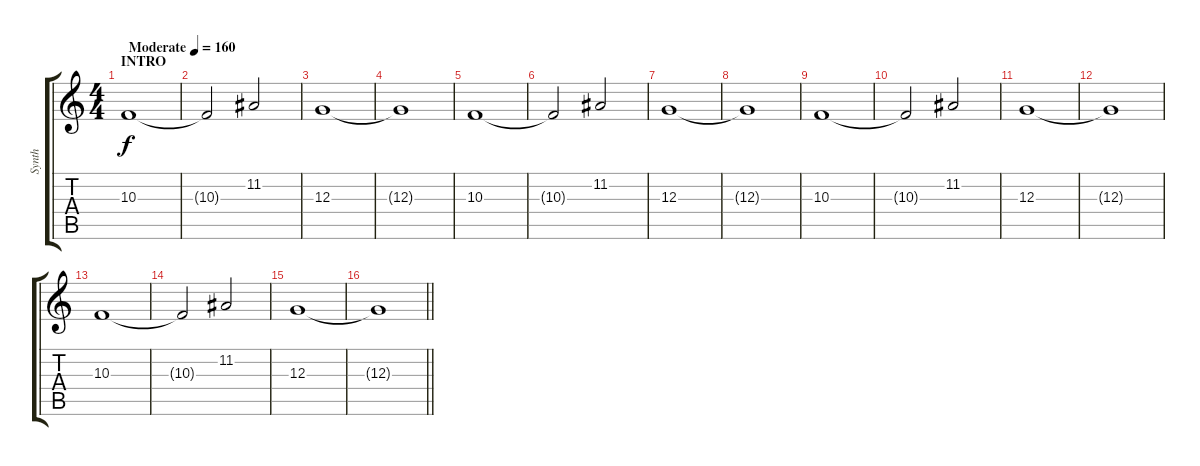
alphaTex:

\track ("Synth" "Synth") {instrument synthstrings1}
\staff {score tabs}
\tuning (E4 B3 G3 D3 A2 E2) {hide}
\ts (4 4)
\section ("" "INTRO")
\tempo (160 "Moderate")
\clef g2
\ks c
10.3.1{dy f instrument synthstrings1} |
10.3{t}.2 11.2.2 |
12.3.1 |
12.3{t}.1 |
10.3.1 |
10.3{t}.2 11.2.2 |
12.3.1 |
12.3{t}.1 |
10.3.1 |
10.3{t}.2 11.2.2 |
12.3.1 |
12.3{t}.1 |
10.3.1 |
10.3{t}.2 11.2.2 |
12.3.1 |
\barLineRight lightlight
12.3{t}.1
